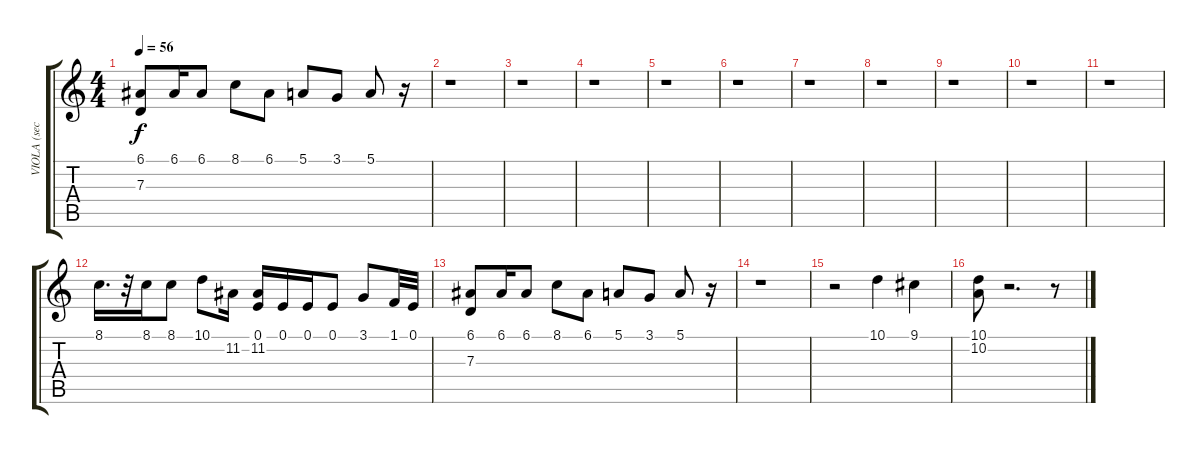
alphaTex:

\track ("VIOLA (second)" "VIOLA (sec") {instrument choiraahs}
\staff {score tabs}
\tuning (E4 B3 G3 D3 A2 E2) {hide}
\ts (4 4)
\tempo 56
\clef g2
\ks c
(6.1 7.3).8{dy f} 6.1.16 6.1.8 8.1.8 6.1.8 5.1.8 3.1.8 5.1.8 r.16 |
r.1 |
r.1 |
r.1 |
r.1 |
r.1 |
r.1 |
r.1 |
r.1 |
r.1 |
r.1 |
8.1.16{d volume 11} r.32 8.1.16 8.1.8 10.1.8 11.2.16 (0.1 11.2).16 0.1.16 0.1.16 0.1.8 3.1.8 1.1.32 0.1.32 |
(6.1 7.3).8 6.1.16 6.1.8 8.1.8 6.1.8 5.1.8 3.1.8 5.1.8 r.16 |
r.1 |
r.2 10.1.4{volume 12} 9.1.4 |
(10.1 10.2).8 r.2{d} r.8
